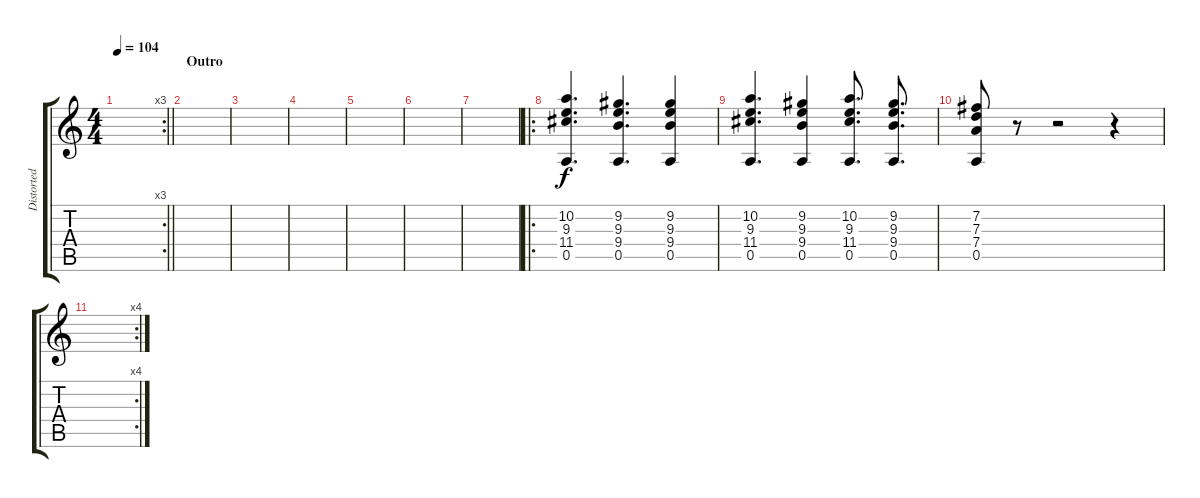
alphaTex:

\track ("Distorted" "Distorted") {instrument electricguitarclean}
\staff {score tabs}
\tuning (E4 B3 G3 D3 A2 E2) {hide}
\rc 3
\ts (4 4)
\tempo 104
\clef g2
\barLineRight lightlight
\ks c
|
\section ("" "Outro")
|
|
|
|
|
|
\ro
(10.2 9.3 11.4 0.5).4{d} (9.2 9.3 9.4 0.5).4{d} (9.2 9.3 9.4 0.5).4 |
(10.2 9.3 11.4 0.5).4{d} (9.2 9.3 9.4 0.5).4 (10.2 9.3 11.4 0.5).8{d} (9.2 9.3 9.4 0.5).8{d} |
(7.2 7.3 7.4 0.5).8 r.8 r.2 r.4 |
\rc 4
